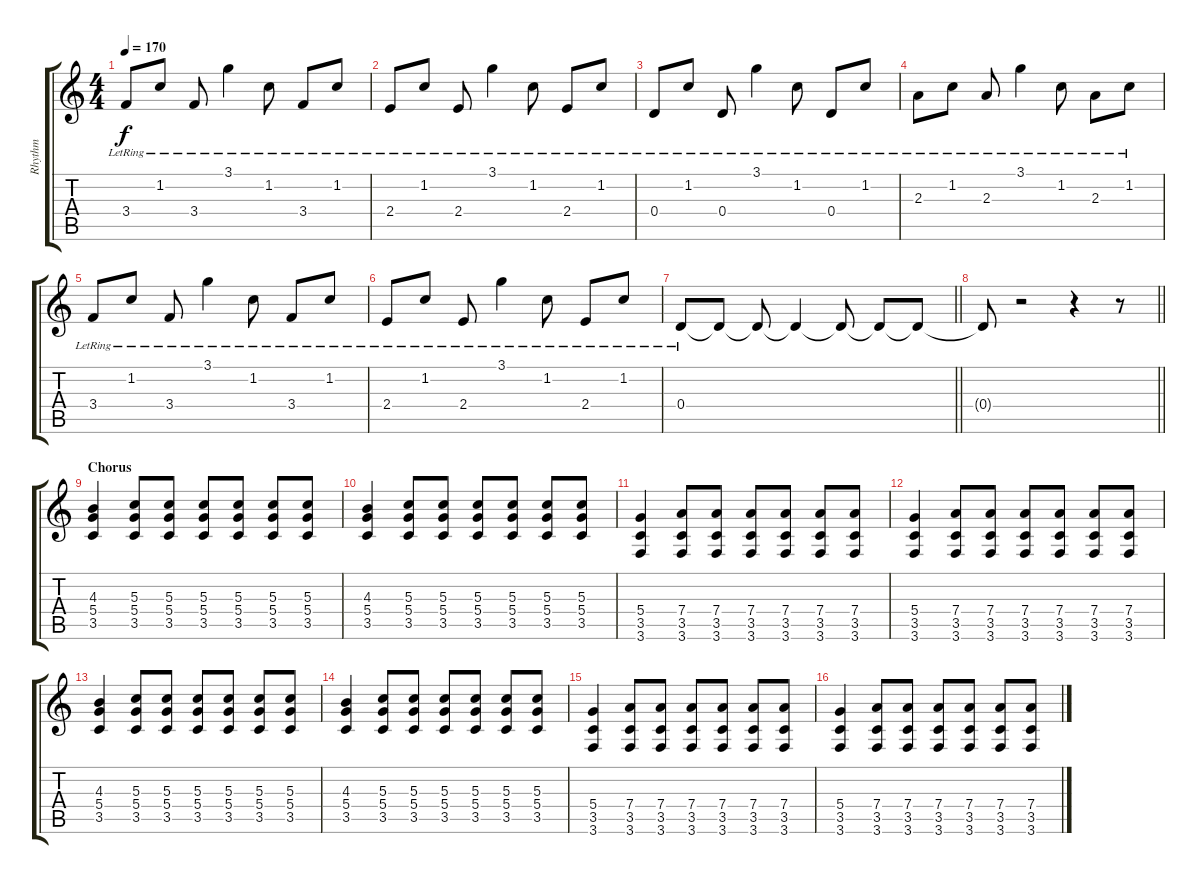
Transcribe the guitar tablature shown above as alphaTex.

\track ("Rhythm" "Rhythm") {instrument distortionguitar}
\staff {score tabs}
\tuning (E4 B3 G3 D3 A2 D2) {hide}
\ts (4 4)
\tempo 170
\clef g2
\ks c
3.4{lr}.8{dy f} 1.2{lr}.8 3.4{lr}.8 3.1{lr}.4 1.2{lr}.8 3.4{lr}.8 1.2{lr}.8 |
2.4{lr}.8 1.2{lr}.8 2.4{lr}.8 3.1{lr}.4 1.2{lr}.8 2.4{lr}.8 1.2{lr}.8 |
0.4{lr}.8 1.2{lr}.8 0.4{lr}.8 3.1{lr}.4 1.2{lr}.8 0.4{lr}.8 1.2{lr}.8 |
2.3{lr}.8{instrument acousticguitarnylon} 1.2{lr}.8 2.3{lr}.8 3.1{lr}.4 1.2{lr}.8 2.3{lr}.8 1.2{lr}.8 |
3.4{lr}.8 1.2{lr}.8 3.4{lr}.8 3.1{lr}.4 1.2{lr}.8 3.4{lr}.8 1.2{lr}.8 |
2.4{lr}.8 1.2{lr}.8 2.4{lr}.8 3.1{lr}.4 1.2{lr}.8 2.4{lr}.8 1.2{lr}.8 |
\barLineRight lightlight
0.4{lr}.8 0.4{t}.8 0.4{t}.8 0.4{t}.4 0.4{t}.8 0.4{t}.8 0.4{t}.8 |
\barLineRight lightlight
0.4{t}.8 r.2 r.4 r.8 |
\section ("" "Chorus")
(4.3 5.4 3.5).4{instrument distortionguitar} (5.3 5.4 3.5).8 (5.3 5.4 3.5).8 (5.3 5.4 3.5).8 (5.3 5.4 3.5).8 (5.3 5.4 3.5).8 (5.3 5.4 3.5).8 |
(4.3 5.4 3.5).4 (5.3 5.4 3.5).8 (5.3 5.4 3.5).8 (5.3 5.4 3.5).8 (5.3 5.4 3.5).8 (5.3 5.4 3.5).8 (5.3 5.4 3.5).8 |
(5.4 3.5 3.6).4 (7.4 3.5 3.6).8 (7.4 3.5 3.6).8 (7.4 3.5 3.6).8 (7.4 3.5 3.6).8 (7.4 3.5 3.6).8 (7.4 3.5 3.6).8 |
(5.4 3.5 3.6).4 (7.4 3.5 3.6).8 (7.4 3.5 3.6).8 (7.4 3.5 3.6).8 (7.4 3.5 3.6).8 (7.4 3.5 3.6).8 (7.4 3.5 3.6).8 |
(4.3 5.4 3.5).4 (5.3 5.4 3.5).8 (5.3 5.4 3.5).8 (5.3 5.4 3.5).8 (5.3 5.4 3.5).8 (5.3 5.4 3.5).8 (5.3 5.4 3.5).8 |
(4.3 5.4 3.5).4 (5.3 5.4 3.5).8 (5.3 5.4 3.5).8 (5.3 5.4 3.5).8 (5.3 5.4 3.5).8 (5.3 5.4 3.5).8 (5.3 5.4 3.5).8 |
(5.4 3.5 3.6).4 (7.4 3.5 3.6).8 (7.4 3.5 3.6).8 (7.4 3.5 3.6).8 (7.4 3.5 3.6).8 (7.4 3.5 3.6).8 (7.4 3.5 3.6).8 |
(5.4 3.5 3.6).4 (7.4 3.5 3.6).8 (7.4 3.5 3.6).8 (7.4 3.5 3.6).8 (7.4 3.5 3.6).8 (7.4 3.5 3.6).8 (7.4 3.5 3.6).8
